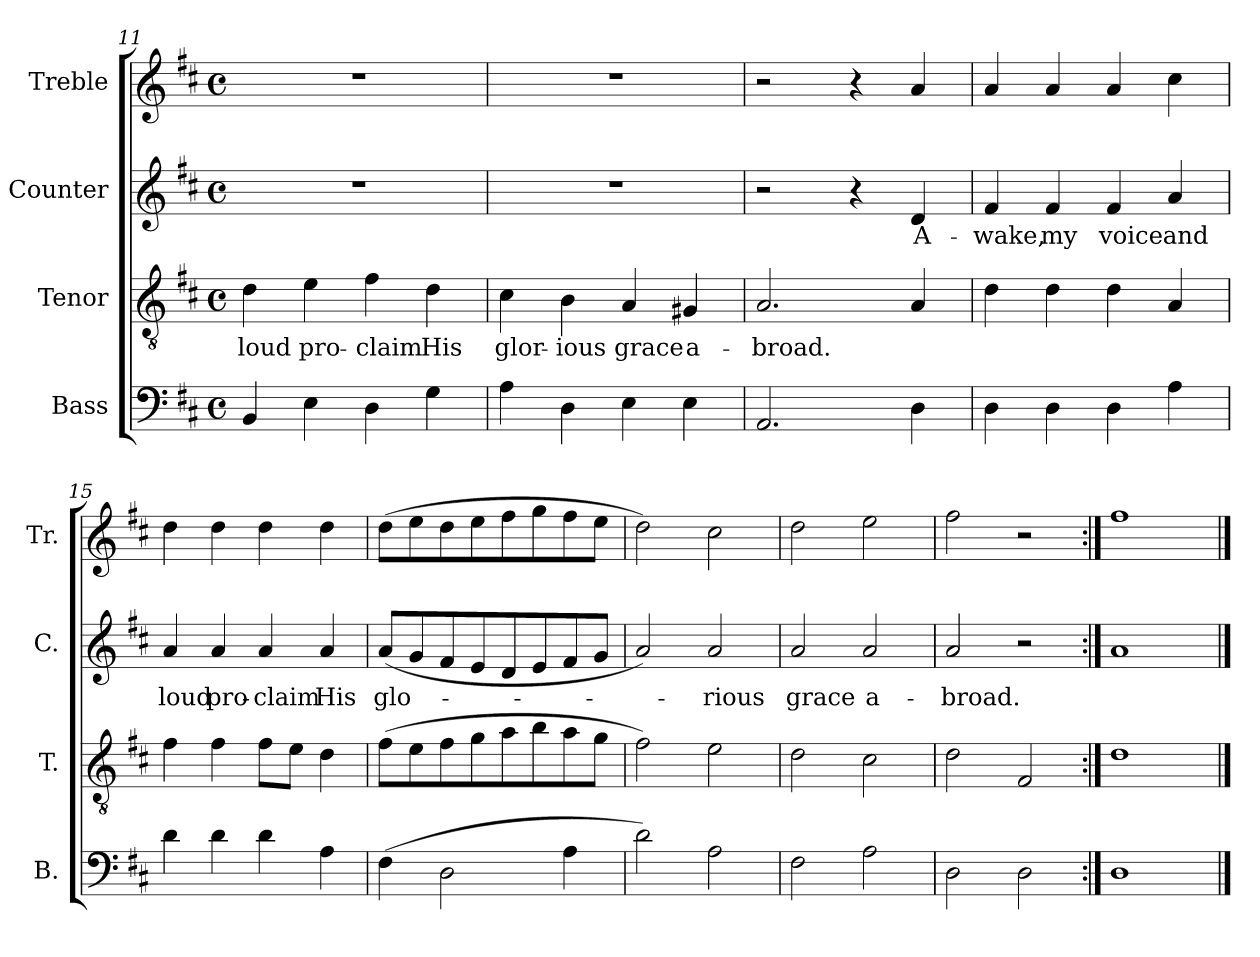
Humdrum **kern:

**kern	**kern	**text	**kern	**text	**kern
*part4	*part3	*part3	*part2	*part2	*part1
*staff4	*staff3	*staff3	*staff2	*staff2	*staff1
*I"Bass	*I"Tenor	*	*I"Counter	*	*I"Treble
*I'B.	*I'T.	*	*I'C.	*	*I'Tr.
*clefF4	*clefGv2	*	*clefG2	*	*clefG2
*k[f#c#]	*k[f#c#]	*	*k[f#c#]	*	*k[f#c#]
*M4/4	*M4/4	*	*M4/4	*	*M4/4
*met(c)	*met(c)	*	*met(c)	*	*met(c)
=11	=11	=11	=11	=11	=11
4BB/	4d\	loud	1r	.	1r
4E\	4e\	pro-	.	.	.
4D\	4f#\	-claim	.	.	.
4G\	4d\	His	.	.	.
=12	=12	=12	=12	=12	=12
4A\	4c#\	glor-	1r	.	1r
4D\	4B\	-ious	.	.	.
4E\	4A/	grace	.	.	.
4E\	4G#X/	a-	.	.	.
=13	=13	=13	=13	=13	=13
2.AA/	2.A/	-broad.	2r	.	2r
.	.	.	4r	.	4r
4D\	4A/	.	4d/	A-	4a/
=14	=14	=14	=14	=14	=14
4D\	4d\	.	4f#/	-wake,	4a/
4D\	4d\	.	4f#/	my	4a/
4D\	4d\	.	4f#/	voice	4a/
4A\	4A/	.	4a/	and	4cc#\
!!LO:LB:g=z
=15	=15	=15	=15	=15	=15
4d\	4f#\	.	4a/	loud	4dd\
4d\	4f#\	.	4a/	pro-	4dd\
4d\	8f#\L	.	4a/	-claim	4dd\
.	8e\J	.	.	.	.
4A\	4d\	.	4a/	His	4dd\
=16	=16	=16	=16	=16	=16
(4F#\	(8f#\L	.	(8a/L	glo-	(8dd\L
.	8e\	.	8g/	.	8ee\
2D\	8f#\	.	8f#/	.	8dd\
.	8g\	.	8e/	.	8ee\
.	8a\	.	8d/	.	8ff#\
.	8b\	.	8e/	.	8gg\
4A\	8a\	.	8f#/	.	8ff#\
.	8g\J	.	8g/J	.	8ee\J
=17	=17	=17	=17	=17	=17
2d\)	2f#\)	.	2a/)	.	2dd\)
2A\	2e\	.	2a/	-rious	2cc#\
=18	=18	=18	=18	=18	=18
2F#\	2d\	.	2a/	grace	2dd\
2A\	2c#\	.	2a/	a-	2ee\
=19	=19	=19	=19	=19	=19
2D\	2d\	.	2a/	-broad.	2ff#\
2D\	2F#/	.	2r	.	2r
=20:|!	=20:|!	=20:|!	=20:|!	=20:|!	=20:|!
1D	1d	.	1a	.	1ff#
==	==	==	==	==	==
*-	*-	*-	*-	*-	*-
